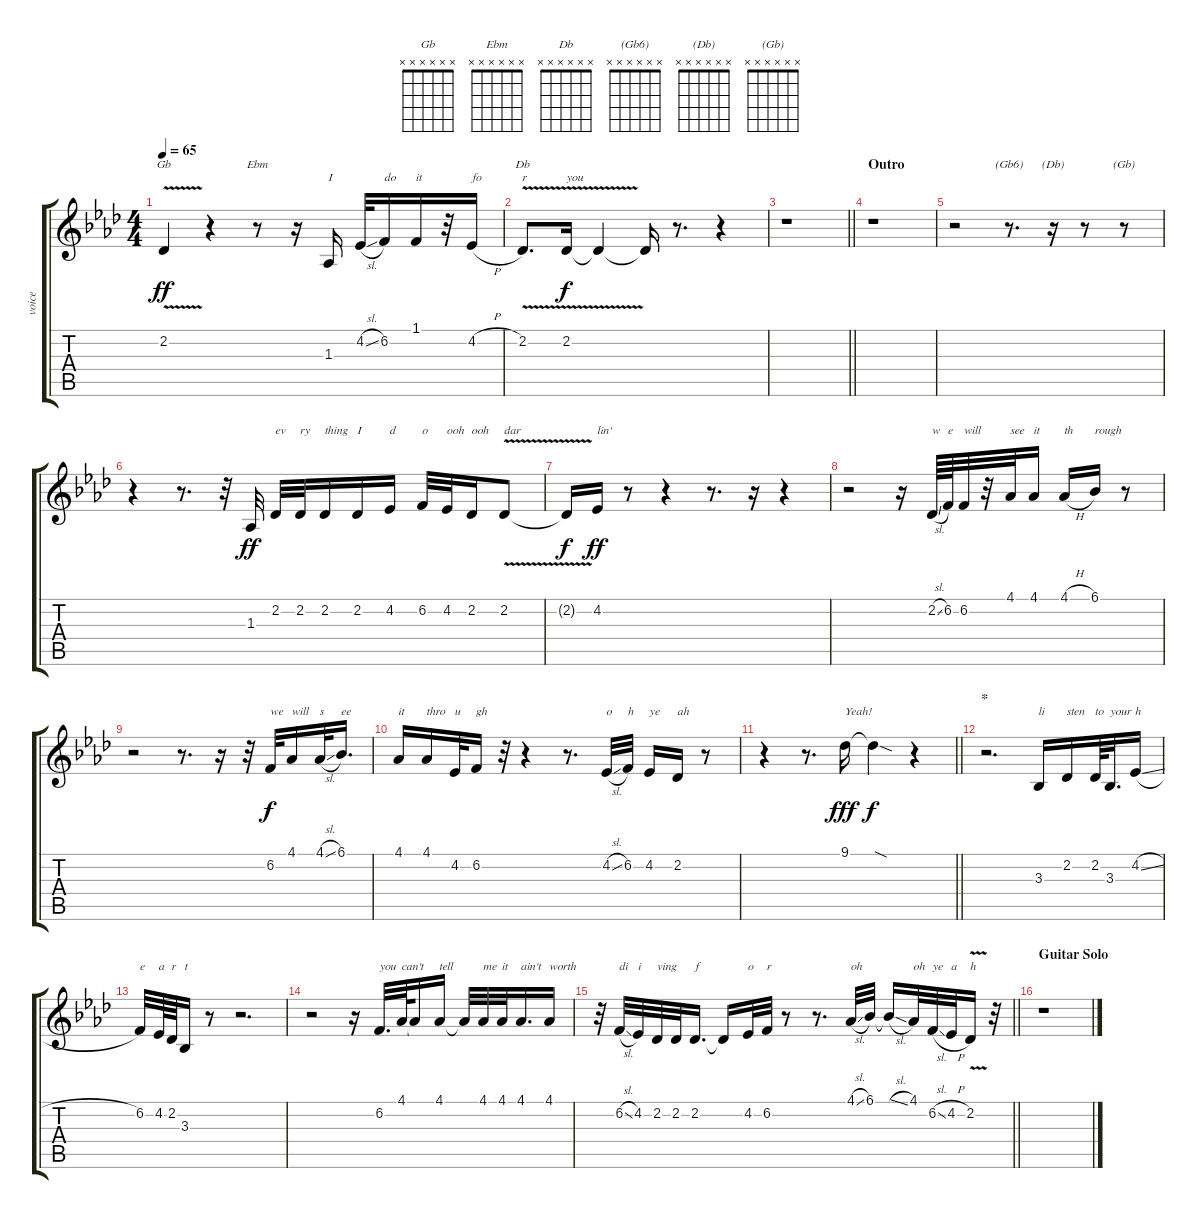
\track ("voice" "voice") {instrument lead2sawtooth}
\staff {score tabs}
\tuning (E4 B3 G3 D3 A2 E2) {hide}
\chord ("Gb" x x x x x x)
\chord ("Ebm" x x x x x x)
\chord ("Db" x x x x x x)
\chord ("(Gb6)" x x x x x x)
\chord ("(Db)" x x x x x x)
\chord ("(Gb)" x x x x x x)
\ts (4 4)
\tempo 65
\clef g2
\ks ab
2.2{v t}.4{ch "Gb" dy ff} r.4 r.8{ch "Ebm"} r.16 1.3.16{txt "I"} 4.2{sl}.32 6.2.16{txt "do"} 1.1.16{txt "it"} r.32 4.2{h}.16{txt "fo"} |
2.2{v}.8{d ch "Db" txt "r"} 2.2{v}.16{txt "you" dy f} 2.2{t}.4 2.2{t}.16 r.8{d} r.4 |
\barLineRight lightlight
r.1 |
\section ("" "Outro")
r.1 |
r.2 r.8{d ch "(Gb6)"} r.16{ch "(Db)"} r.8 r.8{ch "(Gb)"} |
r.4 r.8{d} r.32 1.3.32{dy ff} 2.2.32{txt "ev"} 2.2.32{txt "ry"} 2.2.16{txt "thing"} 2.2.16{txt "I"} 4.2.16{txt "d"} 6.2.32{txt "o"} 4.2.32{txt "ooh"} 2.2.16{txt "ooh"} 2.2{v}.8{txt "dar"} |
2.2{t}.16{dy f} 4.2.16{txt "lin'" dy ff} r.8 r.4 r.8{d} r.16 r.4 |
r.2 r.16 2.2{sl}.64{txt "w"} 6.2.64{txt "e"} 6.2.32{txt "will"} r.32 4.1.32{txt "see"} 4.1.16{txt "it"} 4.1{h}.16{txt "th"} 6.1.16{txt "rough"} r.8 |
r.2 r.8{d} r.16 r.32 6.2.32{txt "we" dy f} 4.1.16{txt "will"} 4.1{sl}.32{txt "s"} 6.1.16{d txt "ee"} |
4.1.16{txt "it"} 4.1.16{txt "thro"} 4.2.32{txt "u"} 6.2.16{txt "gh"} r.32 r.4 r.8{d} 4.2{sl}.32{txt "o"} 6.2.32{txt "h"} 4.2.16{txt "ye"} 2.2.16{txt "ah"} r.8 |
\barLineRight lightlight
r.4 r.8{d} 9.1.16{txt "Yeah!" dy fff} 9.1{sod t}.4{dy f} r.4 |
\section ("" "*")
r.2{d} 3.3.16{txt "li"} 2.2.16{txt "sten"} 2.2.64{txt "to"} 3.3.32{d txt "your"} 4.2{sl}.16{txt "h"} |
6.2.32{txt "e"} 4.2.64{txt "a"} 2.2.64{txt "r"} 3.3.16{txt "t"} r.8 r.2{d} |
r.2 r.16 6.2.32{d txt "you"} 4.1.64{txt "can't"} 4.1{t}.16 4.1.16{txt "tell"} 4.1{t}.32 4.1.32{txt "me"} 4.1.32{txt "it"} 4.1.16{d txt "ain't"} 4.1.16{txt "worth"} |
\barLineRight lightlight
r.32 6.2{sl}.32{txt "di"} 4.2.32{txt "i"} 2.2.32{txt "ving"} 2.2.32 2.2.16{d txt "f"} 2.2{t}.16 4.2.32{txt "o"} 6.2.32{txt "r"} r.8 r.8{d} 4.1{sl}.32{txt "oh"} 6.1.32 6.1{sl t}.16 4.1.32{txt "oh"} 6.2{sl}.32{txt "ye"} 4.2{h}.32{txt "a"} 2.2{v}.16{txt "h"} r.32 |
\section ("" "Guitar Solo")
r.1
